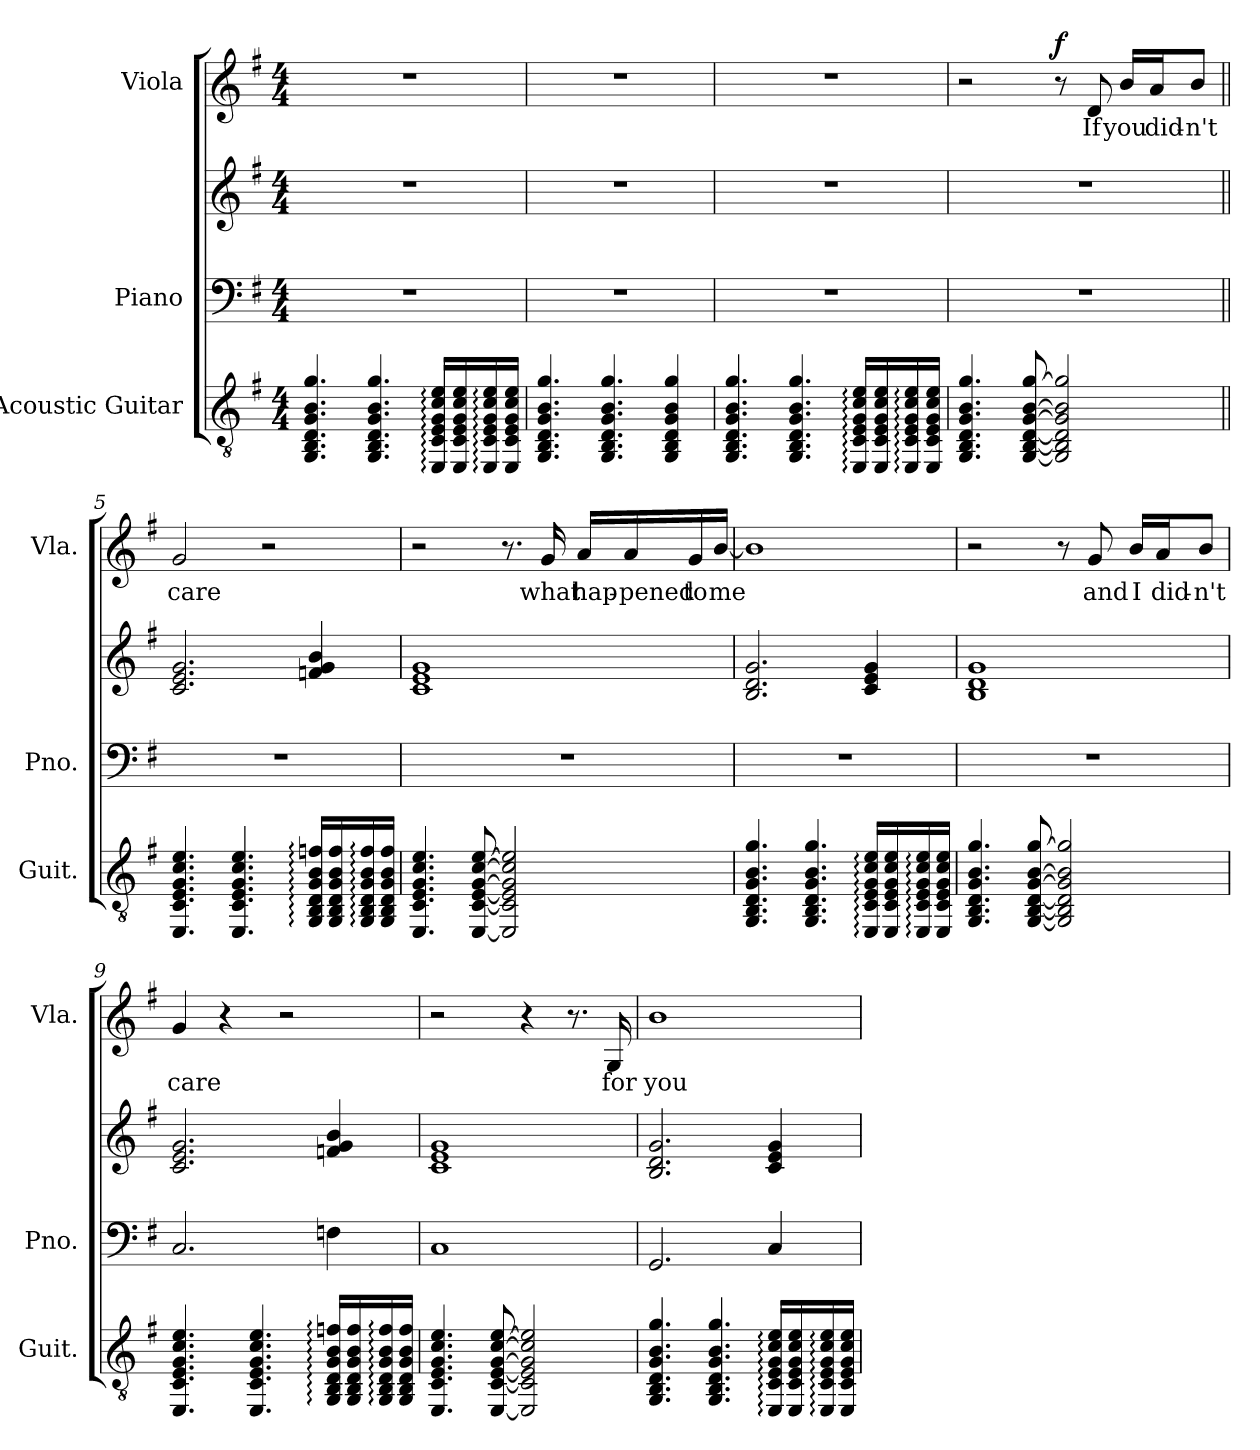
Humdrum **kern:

**kern	**kern	**kern	**kern	**text	**dynam
*part3	*part2	*part2	*part1	*part1	*part1
*staff4	*staff3	*staff2	*staff1	*staff1	*staff1
*I"Acoustic Guitar	*I"Piano	*	*I"Viola	*	*
*I'Guit.	*I'Pno.	*	*I'Vla.	*	*
*clefGv2	*clefF4	*clefG2	*clefG2	*	*
*k[f#]	*k[f#]	*k[f#]	*k[f#]	*	*
*M4/4	*M4/4	*M4/4	*M4/4	*	*
*MM90	*MM90	*MM90	*MM90	*	*
=1	=1	=1	=1	=1	=1
4.GG/ 4.BB/ 4.D/ 4.G/ 4.B/ 4.g/	1r	1r	1r	.	.
4.GG/ 4.BB/ 4.D/ 4.G/ 4.B/ 4.g/	.	.	.	.	.
16EE/: 16C/: 16E/: 16G/: 16c/: 16e/:LL	.	.	.	.	.
16EE/ 16C/ 16E/ 16G/ 16c/ 16e/	.	.	.	.	.
16EE/: 16C/: 16E/: 16G/: 16c/: 16e/:	.	.	.	.	.
16EE/ 16C/ 16E/ 16G/ 16c/ 16e/JJ	.	.	.	.	.
=2	=2	=2	=2	=2	=2
4.GG/ 4.BB/ 4.D/ 4.G/ 4.B/ 4.g/	1r	1r	1r	.	.
4.GG/ 4.BB/ 4.D/ 4.G/ 4.B/ 4.g/	.	.	.	.	.
4GG/ 4BB/ 4D/ 4G/ 4B/ 4g/	.	.	.	.	.
=3	=3	=3	=3	=3	=3
4.GG/ 4.BB/ 4.D/ 4.G/ 4.B/ 4.g/	1r	1r	1r	.	.
4.GG/ 4.BB/ 4.D/ 4.G/ 4.B/ 4.g/	.	.	.	.	.
16EE/: 16C/: 16E/: 16G/: 16c/: 16e/:LL	.	.	.	.	.
16EE/ 16C/ 16E/ 16G/ 16c/ 16e/	.	.	.	.	.
16EE/: 16C/: 16E/: 16G/: 16c/: 16e/:	.	.	.	.	.
16EE/ 16C/ 16E/ 16G/ 16c/ 16e/JJ	.	.	.	.	.
=4	=4	=4	=4	=4	=4
4.GG/ 4.BB/ 4.D/ 4.G/ 4.B/ 4.g/	1r	1r	2r	.	.
[8GG/ [8BB/ [8D/ [8G/ [8B/ [8g/	.	.	.	.	.
!	!	!	!	!	!LO:DY:b
2GG/] 2BB/] 2D/] 2G/] 2B/] 2g/]	.	.	8r	.	f
.	.	.	8d/	If	.
.	.	.	16b/LL	you	.
.	.	.	16a/J	did-	.
.	.	.	8b/J	-n't	.
=5||	=5||	=5||	=5||	=5||	=5||
4.EE/ 4.C/ 4.E/ 4.G/ 4.c/ 4.e/	1r	2.c/ 2.e/ 2.g/	2g/	care	.
4.EE/ 4.C/ 4.E/ 4.G/ 4.c/ 4.e/	.	.	.	.	.
.	.	.	2r	.	.
16GG/: 16BB/: 16D/: 16G/: 16B/: 16fn/:LL	.	4fn/ 4g/ 4b/	.	.	.
16GG/ 16BB/ 16D/ 16G/ 16B/ 16f/	.	.	.	.	.
16GG/: 16BB/: 16D/: 16G/: 16B/: 16f/:	.	.	.	.	.
16GG/ 16BB/ 16D/ 16G/ 16B/ 16f/JJ	.	.	.	.	.
!!LO:LB:g=z
=6	=6	=6	=6	=6	=6
4.EE/ 4.C/ 4.E/ 4.G/ 4.c/ 4.e/	1r	1c 1e 1g	2r	.	.
[8EE/ [8C/ [8E/ [8G/ [8c/ [8e/	.	.	.	.	.
2EE/] 2C/] 2E/] 2G/] 2c/] 2e/]	.	.	8.r	.	.
.	.	.	16g/	what	.
.	.	.	16a/LL	hap-	.
.	.	.	16a/	-pened	.
.	.	.	16g/	to	.
.	.	.	[16b/JJ	me	.
=7	=7	=7	=7	=7	=7
4.GG/ 4.BB/ 4.D/ 4.G/ 4.B/ 4.g/	1r	2.B/ 2.d/ 2.g/	1b]	.	.
4.GG/ 4.BB/ 4.D/ 4.G/ 4.B/ 4.g/	.	.	.	.	.
16EE/: 16C/: 16E/: 16G/: 16c/: 16e/:LL	.	4c/ 4e/ 4g/	.	.	.
16EE/ 16C/ 16E/ 16G/ 16c/ 16e/	.	.	.	.	.
16EE/: 16C/: 16E/: 16G/: 16c/: 16e/:	.	.	.	.	.
16EE/ 16C/ 16E/ 16G/ 16c/ 16e/JJ	.	.	.	.	.
=8	=8	=8	=8	=8	=8
4.GG/ 4.BB/ 4.D/ 4.G/ 4.B/ 4.g/	1r	1B 1d 1g	2r	.	.
[8GG/ [8BB/ [8D/ [8G/ [8B/ [8g/	.	.	.	.	.
2GG/] 2BB/] 2D/] 2G/] 2B/] 2g/]	.	.	8r	.	.
.	.	.	8g/	and	.
.	.	.	16b/LL	I	.
.	.	.	16a/J	did-	.
.	.	.	8b/J	-n't	.
=9	=9	=9	=9	=9	=9
4.EE/ 4.C/ 4.E/ 4.G/ 4.c/ 4.e/	2.C/	2.c/ 2.e/ 2.g/	4g/	care	.
.	.	.	4r	.	.
4.EE/ 4.C/ 4.E/ 4.G/ 4.c/ 4.e/	.	.	.	.	.
.	.	.	2r	.	.
16GG/: 16BB/: 16D/: 16G/: 16B/: 16fn/:LL	4Fn\	4fn/ 4g/ 4b/	.	.	.
16GG/ 16BB/ 16D/ 16G/ 16B/ 16f/	.	.	.	.	.
16GG/: 16BB/: 16D/: 16G/: 16B/: 16f/:	.	.	.	.	.
16GG/ 16BB/ 16D/ 16G/ 16B/ 16f/JJ	.	.	.	.	.
=10	=10	=10	=10	=10	=10
4.EE/ 4.C/ 4.E/ 4.G/ 4.c/ 4.e/	1C	1c 1e 1g	2r	.	.
[8EE/ [8C/ [8E/ [8G/ [8c/ [8e/	.	.	.	.	.
2EE/] 2C/] 2E/] 2G/] 2c/] 2e/]	.	.	4r	.	.
.	.	.	8.r	.	.
.	.	.	16G/	for	.
!!LO:LB:g=z
=11	=11	=11	=11	=11	=11
4.GG/ 4.BB/ 4.D/ 4.G/ 4.B/ 4.g/	2.GG/	2.B/ 2.d/ 2.g/	1b	you	.
4.GG/ 4.BB/ 4.D/ 4.G/ 4.B/ 4.g/	.	.	.	.	.
16EE/: 16C/: 16E/: 16G/: 16c/: 16e/:LL	4C/	4c/ 4e/ 4g/	.	.	.
16EE/ 16C/ 16E/ 16G/ 16c/ 16e/	.	.	.	.	.
16EE/: 16C/: 16E/: 16G/: 16c/: 16e/:	.	.	.	.	.
16EE/ 16C/ 16E/ 16G/ 16c/ 16e/JJ	.	.	.	.	.
=	=	=	=	=	=
*-	*-	*-	*-	*-	*-
